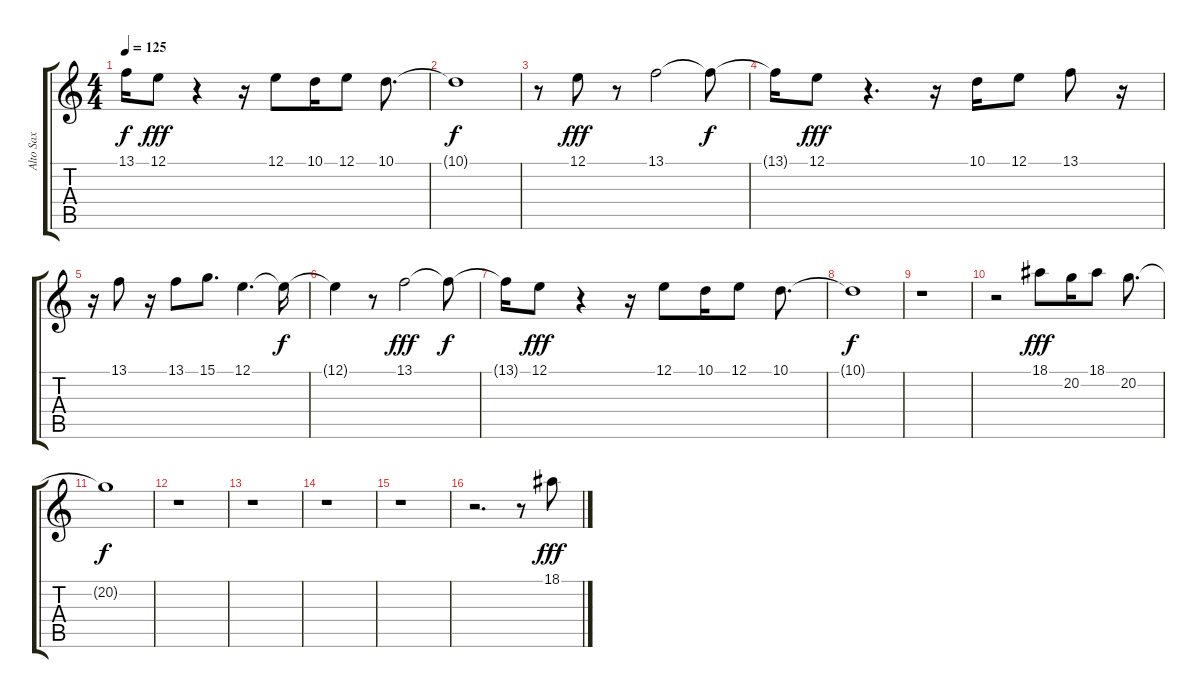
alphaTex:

\track ("Alto Sax" "Alto Sax") {instrument tenorsax}
\staff {score tabs}
\tuning (E4 B3 G3 D3 A2 E2) {hide}
\ts (4 4)
\tempo 125
\clef g2
\ks c
13.1{t}.16{dy f} 12.1.8{dy fff} r.4 r.16 12.1.8 10.1.16 12.1.8 10.1.8{d} |
10.1{t}.1{dy f} |
r.8 12.1.8{dy fff} r.8 13.1.2 13.1{t}.8{dy f} |
13.1{t}.16 12.1.8{dy fff} r.4{d} r.16 10.1.16 12.1.8 13.1.8 r.16 |
r.16 13.1.8 r.16 13.1.8 15.1.8{d} 12.1.4{d} 12.1{t}.16{dy f} |
12.1{t}.4 r.8 13.1.2{dy fff} 13.1{t}.8{dy f} |
13.1{t}.16 12.1.8{dy fff} r.4 r.16 12.1.8 10.1.16 12.1.8 10.1.8{d} |
10.1{t}.1{dy f} |
r.1 |
r.2 18.1.8{dy fff} 20.2.16 18.1.8 20.2.8{d} |
20.2{t}.1{dy f} |
r.1 |
r.1 |
r.1 |
r.1 |
r.2{d} r.8 18.1.8{dy fff}
